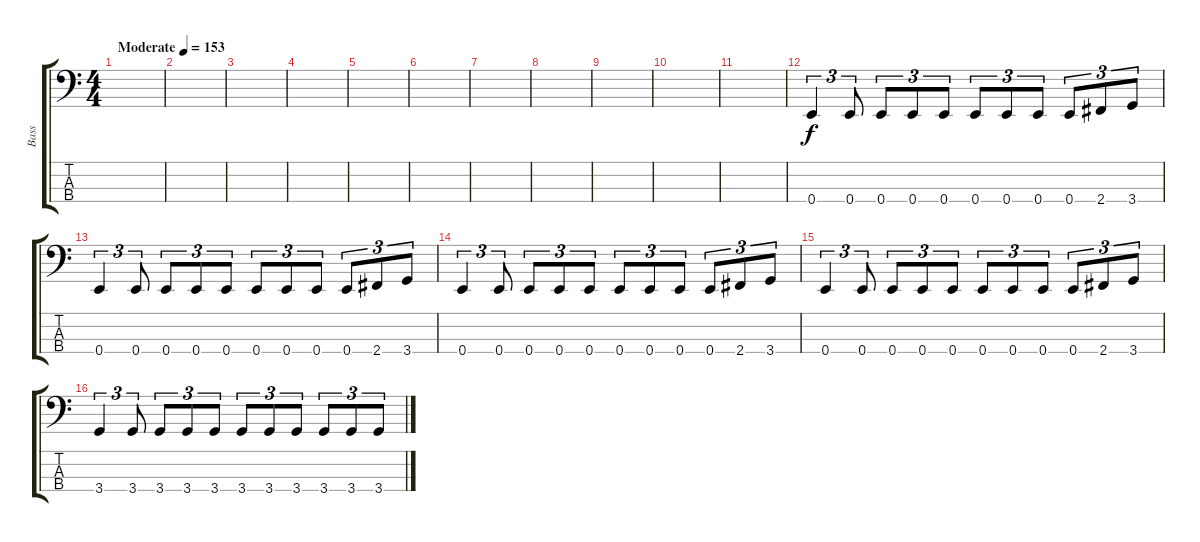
\track ("Bass" "Bass") {instrument electricbassfinger}
\staff {score tabs}
\tuning (G2 D2 A1 E1) {hide}
\ts (4 4)
\tempo (153 "Moderate")
\clef f4
\ks c
|
|
|
|
|
|
|
|
|
|
|
0.4.4{tu (3 2)} 0.4.8{tu (3 2)} 0.4.8{tu (3 2)} 0.4.8{tu (3 2)} 0.4.8{tu (3 2)} 0.4.8{tu (3 2)} 0.4.8{tu (3 2)} 0.4.8{tu (3 2)} 0.4.8{tu (3 2)} 2.4.8{tu (3 2)} 3.4.8{tu (3 2)} |
0.4.4{tu (3 2)} 0.4.8{tu (3 2)} 0.4.8{tu (3 2)} 0.4.8{tu (3 2)} 0.4.8{tu (3 2)} 0.4.8{tu (3 2)} 0.4.8{tu (3 2)} 0.4.8{tu (3 2)} 0.4.8{tu (3 2)} 2.4.8{tu (3 2)} 3.4.8{tu (3 2)} |
0.4.4{tu (3 2)} 0.4.8{tu (3 2)} 0.4.8{tu (3 2)} 0.4.8{tu (3 2)} 0.4.8{tu (3 2)} 0.4.8{tu (3 2)} 0.4.8{tu (3 2)} 0.4.8{tu (3 2)} 0.4.8{tu (3 2)} 2.4.8{tu (3 2)} 3.4.8{tu (3 2)} |
0.4.4{tu (3 2)} 0.4.8{tu (3 2)} 0.4.8{tu (3 2)} 0.4.8{tu (3 2)} 0.4.8{tu (3 2)} 0.4.8{tu (3 2)} 0.4.8{tu (3 2)} 0.4.8{tu (3 2)} 0.4.8{tu (3 2)} 2.4.8{tu (3 2)} 3.4.8{tu (3 2)} |
3.4.4{tu (3 2)} 3.4.8{tu (3 2)} 3.4.8{tu (3 2)} 3.4.8{tu (3 2)} 3.4.8{tu (3 2)} 3.4.8{tu (3 2)} 3.4.8{tu (3 2)} 3.4.8{tu (3 2)} 3.4.8{tu (3 2)} 3.4.8{tu (3 2)} 3.4.8{tu (3 2)}
